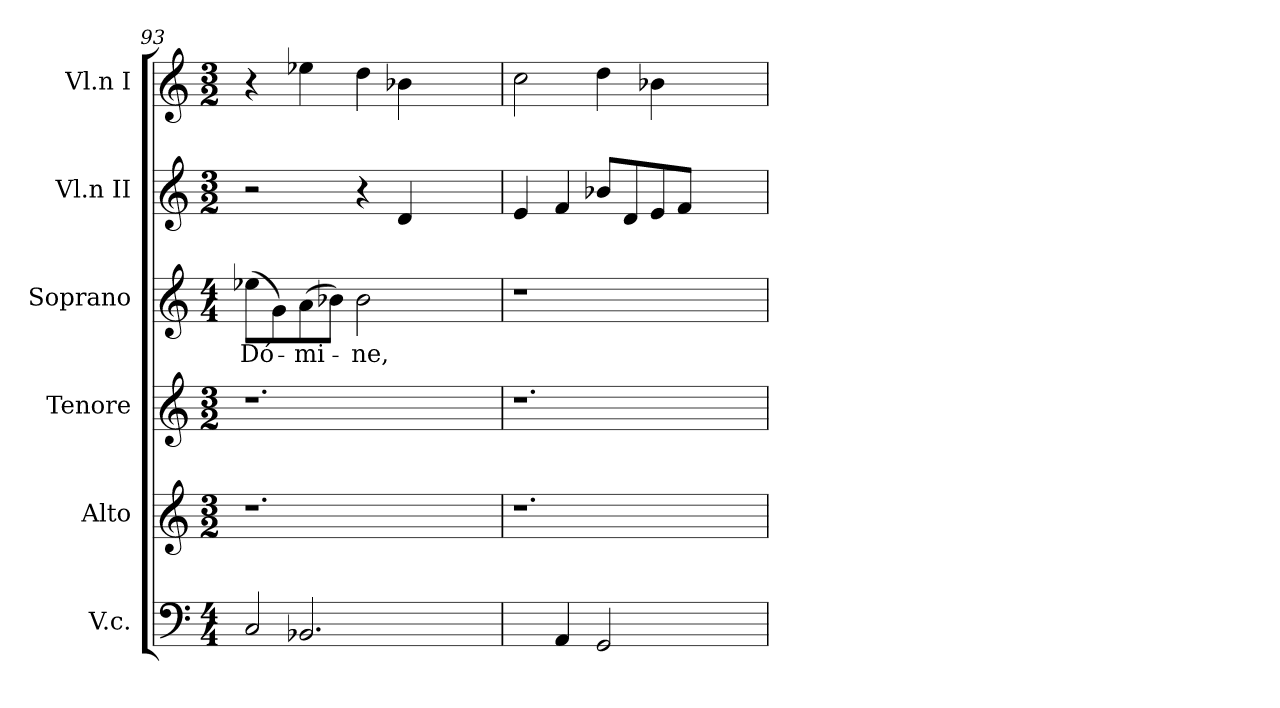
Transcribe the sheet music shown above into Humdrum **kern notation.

**kern	**kern	**kern	**kern	**text	**kern	**kern
*part6	*part5	*part4	*part3	*part3	*part2	*part1
*staff6	*staff5	*staff4	*staff3	*staff3	*staff2	*staff1
*I"V.c.	*I"Alto	*I"Tenore	*I"Soprano	*	*I"Vl.n II	*I"Vl.n I
*I'V.c.	*I'Alto	*I'Tenore	*I'Soprano	*	*I'Vl.n II	*I'Vl.n I
*clefF4	*clefG2	*clefG2	*clefG2	*	*clefG2	*clefG2
*k[]	*k[]	*k[]	*k[]	*	*k[]	*k[]
*C:	*C:	*C:	*C:	*	*C:	*C:
*M4/4	*M3/2	*M3/2	*M4/4	*	*M3/2	*M3/2
=93	=93	=93	=93	=93	=93	=93
*^	*	*	*	*	*	*
!	!	!	!	!	!LO:LY:b	!	!
2C/	4ryy	1.r	1.r	(>8ee-X\L	Dó-	2r	4r
.	.	.	.	8g\)	.	.	.
!	!	!	!	!	!LO:LY:b	!	!
.	2.BB-X/	.	.	(>8a\	-mi-	.	4ee-X\
.	.	.	.	8b-X\J)	.	.	.
!	!	!	!	!	!LO:LY:b	!	!
2ryy	.	.	.	2b-\	-ne,	4r	4dd\
.	.	.	.	.	.	4d/	4b-X\
2ryy	2ryy	.	.	2ryy	.	2ryy	2ryy
*v	*v	*	*	*	*	*	*
=94	=94	=94	=94	=94	=94	=94
4ryy	1.r	1.r	1r	.	4e/	2cc\
4AA/	.	.	.	.	4f/	.
2GG/	.	.	.	.	8b-X/L	4dd\
.	.	.	.	.	8d/	.
.	.	.	.	.	8e/	4b-X\
.	.	.	.	.	8f/J	.
2ryy	.	.	2ryy	.	2ryy	2ryy
=	=	=	=	=	=	=
*-	*-	*-	*-	*-	*-	*-
